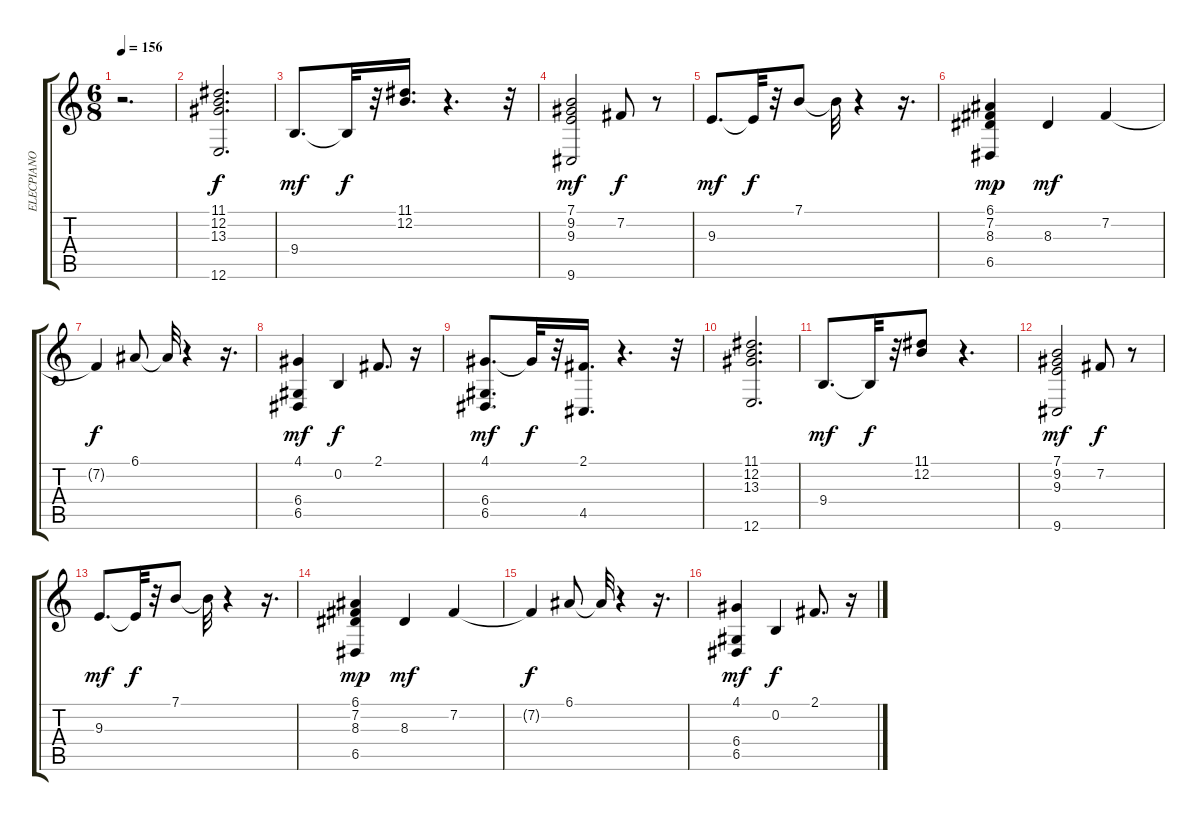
\track ("ELECPIANO" "ELECPIANO") {instrument electricpiano2}
\staff {score tabs}
\tuning (E4 B3 G3 D3 A2 E2) {hide}
\ts (6 8)
\tempo 156
\clef g2
\ks c
r.2{d dy f} |
(11.1 12.2 13.3 12.6).2{d} |
9.4.8{d dy mf} 9.4{t}.32{dy f} r.32 (11.1 12.2).16{d} r.4{d} r.32 |
(7.1 9.2 9.3 9.6).2{dy mf} 7.2.8{dy f} r.8 |
9.3.8{d dy mf} 9.3{t}.32{dy f} r.32 7.1.8 7.1{t}.32 r.4 r.16{d} |
(6.1 7.2 8.3 6.5).4{dy mp} 8.3.4{dy mf} 7.2.4 |
7.2{t}.4{dy f} 6.1.8 6.1{t}.32 r.4 r.16{d} |
(4.1 6.4 6.5).4{dy mf} 0.2.4{dy f} 2.1.8{d} r.16 |
(4.1 6.4 6.5).8{d dy mf} 4.1{t}.32{dy f} r.32 (2.1 4.5).16{d} r.4{d} r.32 |
(11.1 12.2 13.3 12.6).2{d} |
9.4.8{d dy mf} 9.4{t}.32{dy f} r.32 (11.1 12.2).8 r.4{d} |
(7.1 9.2 9.3 9.6).2{dy mf} 7.2.8{dy f} r.8 |
9.3.8{d dy mf} 9.3{t}.32{dy f} r.32 7.1.8 7.1{t}.32 r.4 r.16{d} |
(6.1 7.2 8.3 6.5).4{dy mp} 8.3.4{dy mf} 7.2.4 |
7.2{t}.4{dy f} 6.1.8 6.1{t}.32 r.4 r.16{d} |
(4.1 6.4 6.5).4{dy mf} 0.2.4{dy f} 2.1.8{d} r.16
